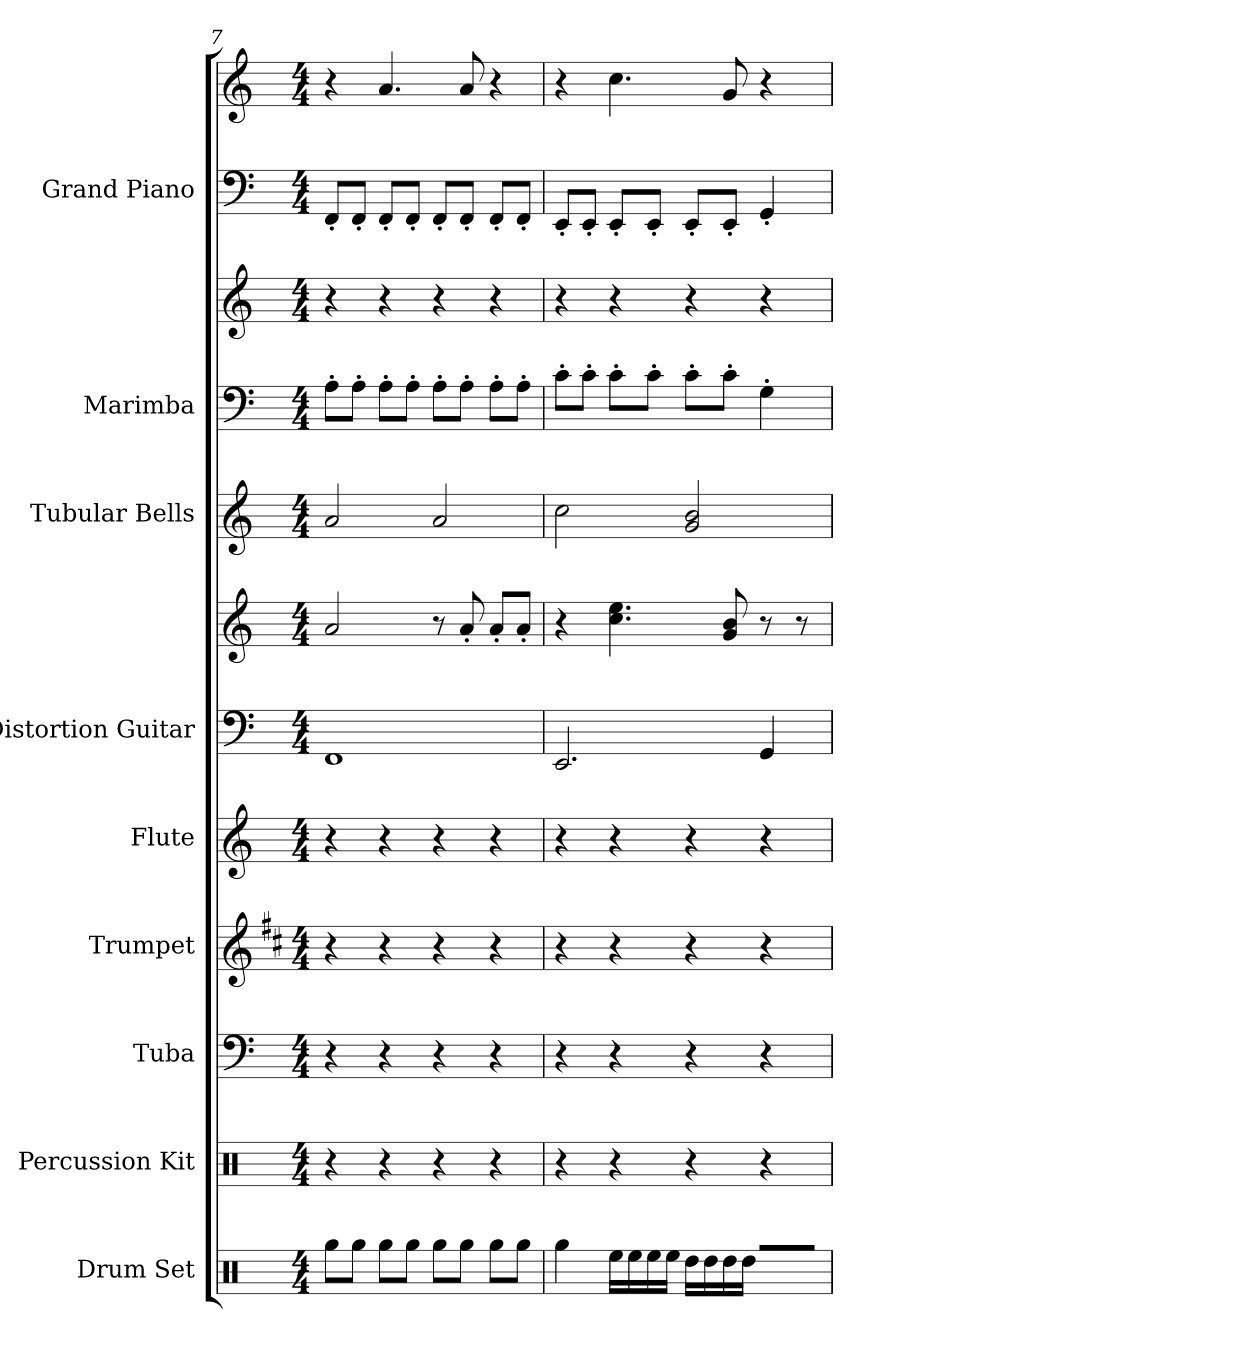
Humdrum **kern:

**kern	**kern	**kern	**kern	**kern	**kern	**kern	**kern	**kern	**kern	**kern	**kern
*part9	*part8	*part7	*part6	*part5	*part4	*part4	*part3	*part2	*part2	*part1	*part1
*staff12	*staff11	*staff10	*staff9	*staff8	*staff7	*staff6	*staff5	*staff4	*staff3	*staff2	*staff1
*I"Drum Set	*I"Percussion Kit	*I"Tuba	*I"Trumpet	*I"Flute	*I"Distortion Guitar	*	*I"Tubular Bells	*I"Marimba	*	*I"Grand Piano	*
*I'Drs.	*I'Kit.	*I'Tba.	*I'Tpt.	*I'Fl.	*I'Dist. Guit.	*	*I'Tu. Be.	*I'Mrm.	*	*I'Pno.	*
*clefX	*clefX	*clefF4	*clefG2	*clefG2	*clefF4	*clefG2	*clefG2	*clefF4	*clefG2	*clefF4	*clefG2
*	*	*	*ITrd1c2	*	*	*	*	*	*	*	*
*k[]	*k[]	*k[]	*k[]	*k[]	*k[]	*k[]	*k[]	*k[]	*k[]	*k[]	*k[]
*M4/4	*M4/4	*M4/4	*M4/4	*M4/4	*M4/4	*M4/4	*M4/4	*M4/4	*M4/4	*M4/4	*M4/4
=7	=7	=7	=7	=7	=7	=7	=7	=7	=7	=7	=7
8RggL	4r	4r	4r	4r	1FF	2a	2a	8A'L	4r	8FF'L	4r
8RggJ	.	.	.	.	.	.	.	8A'J	.	8FF'J	.
8RggL	4r	4r	4r	4r	.	.	.	8A'L	4r	8FF'L	4.a
8RggJ	.	.	.	.	.	.	.	8A'J	.	8FF'J	.
8RggL	4r	4r	4r	4r	.	8r	2a	8A'L	4r	8FF'L	.
8RggJ	.	.	.	.	.	8a'	.	8A'J	.	8FF'J	8a
8RggL	4r	4r	4r	4r	.	8a'L	.	8A'L	4r	8FF'L	4r
8RggJ	.	.	.	.	.	8a'J	.	8A'J	.	8FF'J	.
=8	=8	=8	=8	=8	=8	=8	=8	=8	=8	=8	=8
4Rgg	4r	4r	4r	4r	2.EE	4r	2cc	8c'L	4r	8EE'L	4r
.	.	.	.	.	.	.	.	8c'J	.	8EE'J	.
16ReeLL	4r	4r	4r	4r	.	4.cc 4.ee	.	8c'L	4r	8EE'L	4.cc
16Ree	.	.	.	.	.	.	.	.	.	.	.
16Ree	.	.	.	.	.	.	.	8c'J	.	8EE'J	.
16ReeJJ	.	.	.	.	.	.	.	.	.	.	.
16RddLL	4r	4r	4r	4r	.	.	2g 2b	8c'L	4r	8EE'L	.
16Rdd	.	.	.	.	.	.	.	.	.	.	.
16Rdd	.	.	.	.	.	8g 8b	.	8c'J	.	8EE'J	8g
16RddJJ	.	.	.	.	.	.	.	.	.	.	.
16RLL	4r	4r	4r	4r	4GG	8r	.	4G'	4r	4GG'	4r
16R	.	.	.	.	.	.	.	.	.	.	.
16R	.	.	.	.	.	8r	.	.	.	.	.
16RJJ	.	.	.	.	.	.	.	.	.	.	.
=	=	=	=	=	=	=	=	=	=	=	=
*-	*-	*-	*-	*-	*-	*-	*-	*-	*-	*-	*-
